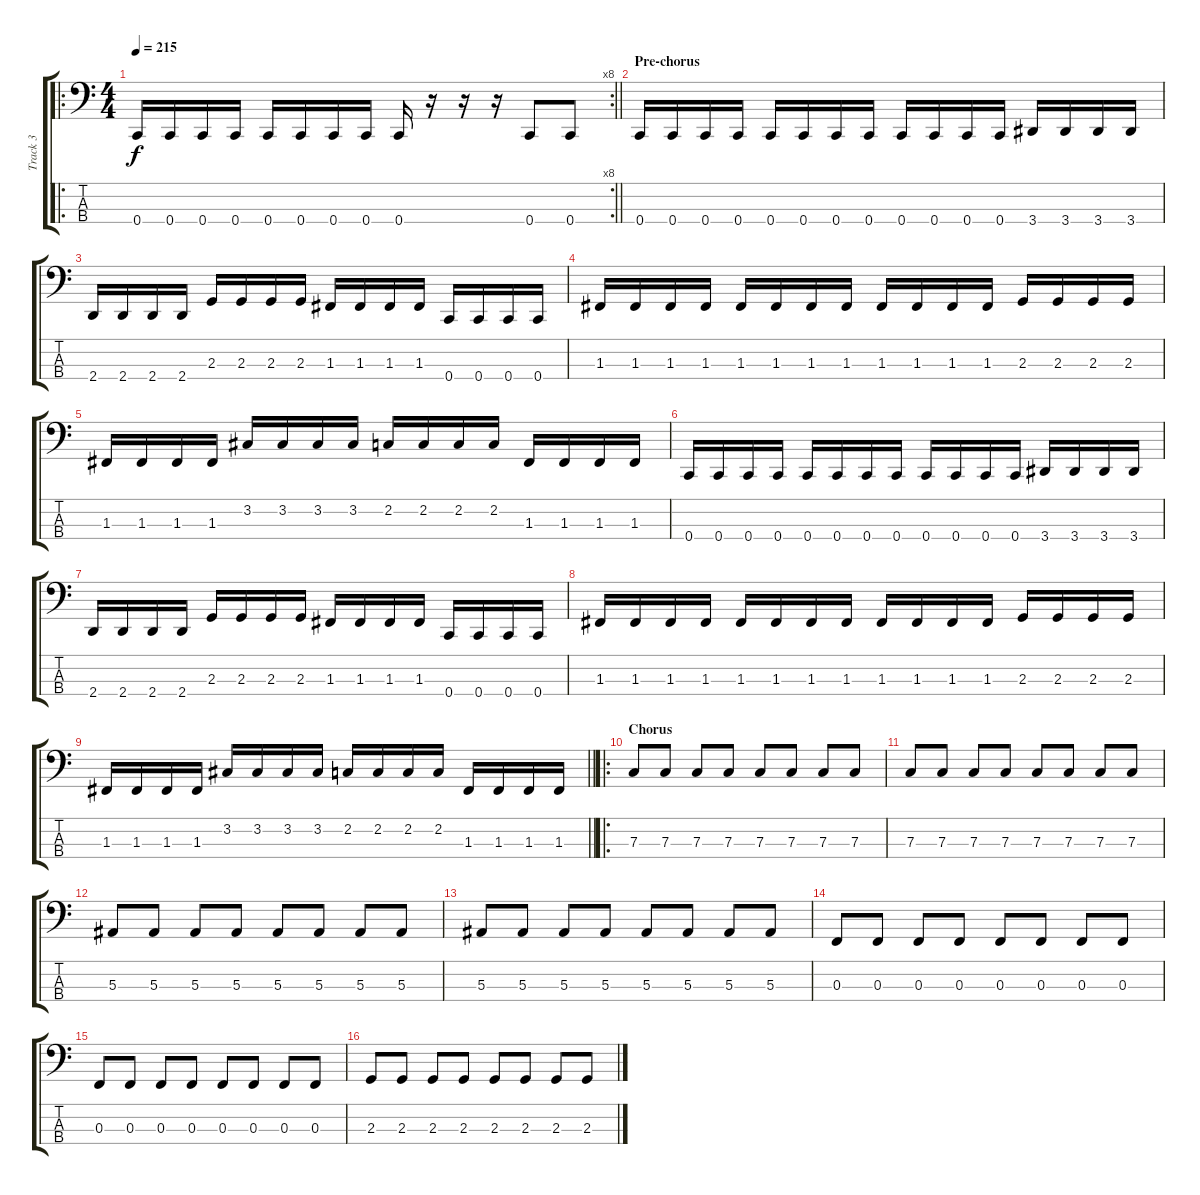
\track ("Track 3" "Track 3") {instrument electricbasspick}
\staff {score tabs}
\tuning (Eb2 Bb1 F1 C1) {hide}
\ro
\rc 8
\ts (4 4)
\tempo 215
\clef f4
\barLineRight lightlight
\ks c
0.4.16{dy f} 0.4.16 0.4.16 0.4.16 0.4.16 0.4.16 0.4.16 0.4.16 0.4.16 r.16 r.16 r.16 0.4.8 0.4.8 |
\section ("" "Pre-chorus")
0.4.16 0.4.16 0.4.16 0.4.16 0.4.16 0.4.16 0.4.16 0.4.16 0.4.16 0.4.16 0.4.16 0.4.16 3.4.16 3.4.16 3.4.16 3.4.16 |
2.4.16 2.4.16 2.4.16 2.4.16 2.3.16 2.3.16 2.3.16 2.3.16 1.3.16 1.3.16 1.3.16 1.3.16 0.4.16 0.4.16 0.4.16 0.4.16 |
1.3.16 1.3.16 1.3.16 1.3.16 1.3.16 1.3.16 1.3.16 1.3.16 1.3.16 1.3.16 1.3.16 1.3.16 2.3.16 2.3.16 2.3.16 2.3.16 |
1.3.16 1.3.16 1.3.16 1.3.16 3.2.16 3.2.16 3.2.16 3.2.16 2.2.16 2.2.16 2.2.16 2.2.16 1.3.16 1.3.16 1.3.16 1.3.16 |
0.4.16 0.4.16 0.4.16 0.4.16 0.4.16 0.4.16 0.4.16 0.4.16 0.4.16 0.4.16 0.4.16 0.4.16 3.4.16 3.4.16 3.4.16 3.4.16 |
2.4.16 2.4.16 2.4.16 2.4.16 2.3.16 2.3.16 2.3.16 2.3.16 1.3.16 1.3.16 1.3.16 1.3.16 0.4.16 0.4.16 0.4.16 0.4.16 |
1.3.16 1.3.16 1.3.16 1.3.16 1.3.16 1.3.16 1.3.16 1.3.16 1.3.16 1.3.16 1.3.16 1.3.16 2.3.16 2.3.16 2.3.16 2.3.16 |
\barLineRight lightlight
1.3.16 1.3.16 1.3.16 1.3.16 3.2.16 3.2.16 3.2.16 3.2.16 2.2.16 2.2.16 2.2.16 2.2.16 1.3.16 1.3.16 1.3.16 1.3.16 |
\ro
\section ("" "Chorus ")
7.3.8 7.3.8 7.3.8 7.3.8 7.3.8 7.3.8 7.3.8 7.3.8 |
7.3.8 7.3.8 7.3.8 7.3.8 7.3.8 7.3.8 7.3.8 7.3.8 |
5.3.8 5.3.8 5.3.8 5.3.8 5.3.8 5.3.8 5.3.8 5.3.8 |
5.3.8 5.3.8 5.3.8 5.3.8 5.3.8 5.3.8 5.3.8 5.3.8 |
0.3.8 0.3.8 0.3.8 0.3.8 0.3.8 0.3.8 0.3.8 0.3.8 |
0.3.8 0.3.8 0.3.8 0.3.8 0.3.8 0.3.8 0.3.8 0.3.8 |
2.3.8 2.3.8 2.3.8 2.3.8 2.3.8 2.3.8 2.3.8 2.3.8
